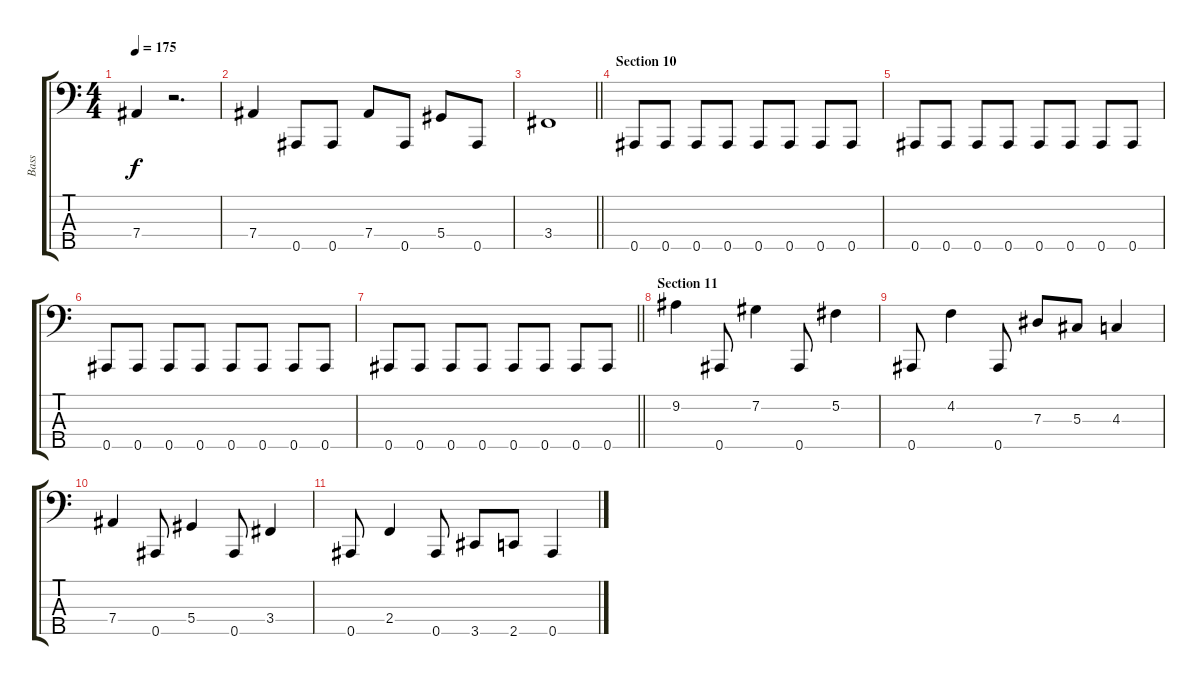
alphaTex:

\track ("Bass" "Bass") {instrument electricbassfinger}
\staff {score tabs}
\tuning (Gb2 Db2 Ab1 Eb1 Bb0) {hide}
\ts (4 4)
\tempo 175
\clef f4
\ks c
7.4.4{dy f} r.2{d} |
7.4.4 0.5.8 0.5.8 7.4.8 0.5.8 5.4.8 0.5.8 |
\barLineRight lightlight
3.4.1 |
\section ("" "Section 10")
0.5.8 0.5.8 0.5.8 0.5.8 0.5.8 0.5.8 0.5.8 0.5.8 |
0.5.8 0.5.8 0.5.8 0.5.8 0.5.8 0.5.8 0.5.8 0.5.8 |
0.5.8 0.5.8 0.5.8 0.5.8 0.5.8 0.5.8 0.5.8 0.5.8 |
\barLineRight lightlight
0.5.8 0.5.8 0.5.8 0.5.8 0.5.8 0.5.8 0.5.8 0.5.8 |
\section ("" "Section 11")
9.2.4 0.5.8 7.2.4 0.5.8 5.2.4 |
0.5.8 4.2.4 0.5.8 7.3.8 5.3.8 4.3.4 |
7.4.4 0.5.8 5.4.4 0.5.8 3.4.4 |
0.5.8 2.4.4 0.5.8 3.5.8 2.5.8 0.5.4
